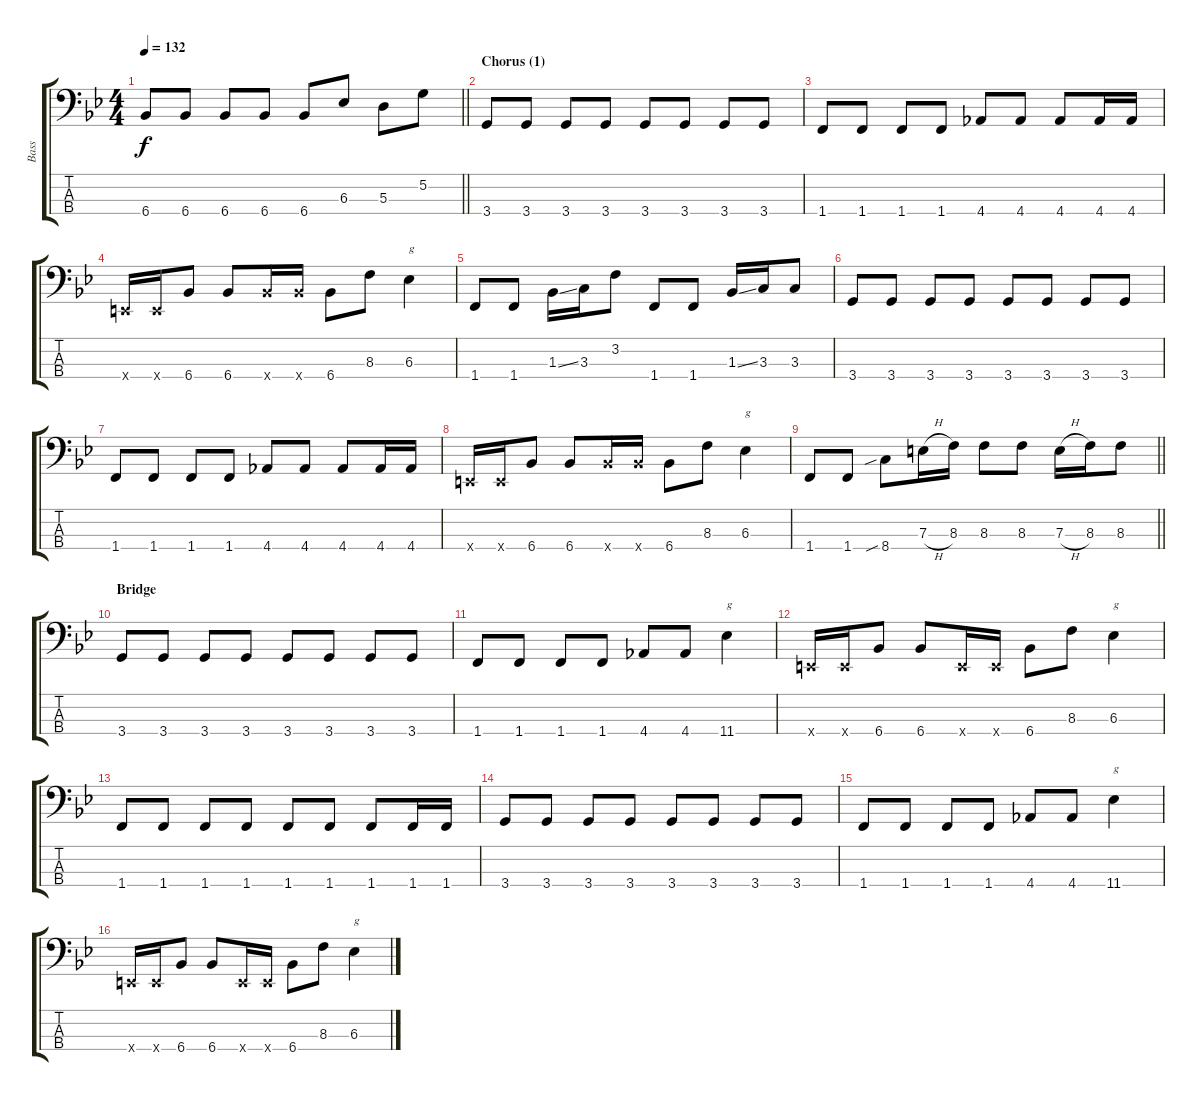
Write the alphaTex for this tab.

\track ("Bass" "Bass") {instrument electricbasspick}
\staff {score tabs}
\tuning (G2 D2 A1 E1) {hide}
\ts (4 4)
\tempo 132
\clef f4
\barLineRight lightlight
\ks bb
6.4.8{dy f} 6.4.8 6.4.8 6.4.8 6.4.8 6.3.8 5.3.8 5.2.8 |
\section ("" "Chorus (1)")
3.4.8 3.4.8 3.4.8 3.4.8 3.4.8 3.4.8 3.4.8 3.4.8 |
1.4.8 1.4.8 1.4.8 1.4.8 4.4.8 4.4.8 4.4.8 4.4.16 4.4.16 |
0.4{x}.16 0.4{x}.16 6.4.8 6.4.8 6.4{x}.16 6.4{x}.16 6.4.8 8.3.8 6.3.4{txt "g"} |
1.4.8 1.4.8 1.3{ss}.16 3.3.16 3.2.8 1.4.8 1.4.8 1.3{ss}.16 3.3.16 3.3.8 |
3.4.8 3.4.8 3.4.8 3.4.8 3.4.8 3.4.8 3.4.8 3.4.8 |
1.4.8 1.4.8 1.4.8 1.4.8 4.4.8 4.4.8 4.4.8 4.4.16 4.4.16 |
0.4{x}.16 0.4{x}.16 6.4.8 6.4.8 6.4{x}.16 6.4{x}.16 6.4.8 8.3.8 6.3.4{txt "g"} |
\barLineRight lightlight
1.4.8 1.4.8 8.4{sib}.8 7.3{h}.16 8.3.16 8.3.8 8.3.8 7.3{h}.16 8.3.16 8.3.8 |
\section ("" "Bridge")
3.4.8 3.4.8 3.4.8 3.4.8 3.4.8 3.4.8 3.4.8 3.4.8 |
1.4.8 1.4.8 1.4.8 1.4.8 4.4.8 4.4.8 11.4.4{txt "g"} |
0.4{x}.16 0.4{x}.16 6.4.8 6.4.8 0.4{x}.16 0.4{x}.16 6.4.8 8.3.8 6.3.4{txt "g"} |
1.4.8 1.4.8 1.4.8 1.4.8 1.4.8 1.4.8 1.4.8 1.4.16 1.4.16 |
3.4.8 3.4.8 3.4.8 3.4.8 3.4.8 3.4.8 3.4.8 3.4.8 |
1.4.8 1.4.8 1.4.8 1.4.8 4.4.8 4.4.8 11.4.4{txt "g"} |
0.4{x}.16 0.4{x}.16 6.4.8 6.4.8 0.4{x}.16 0.4{x}.16 6.4.8 8.3.8 6.3.4{txt "g"}
